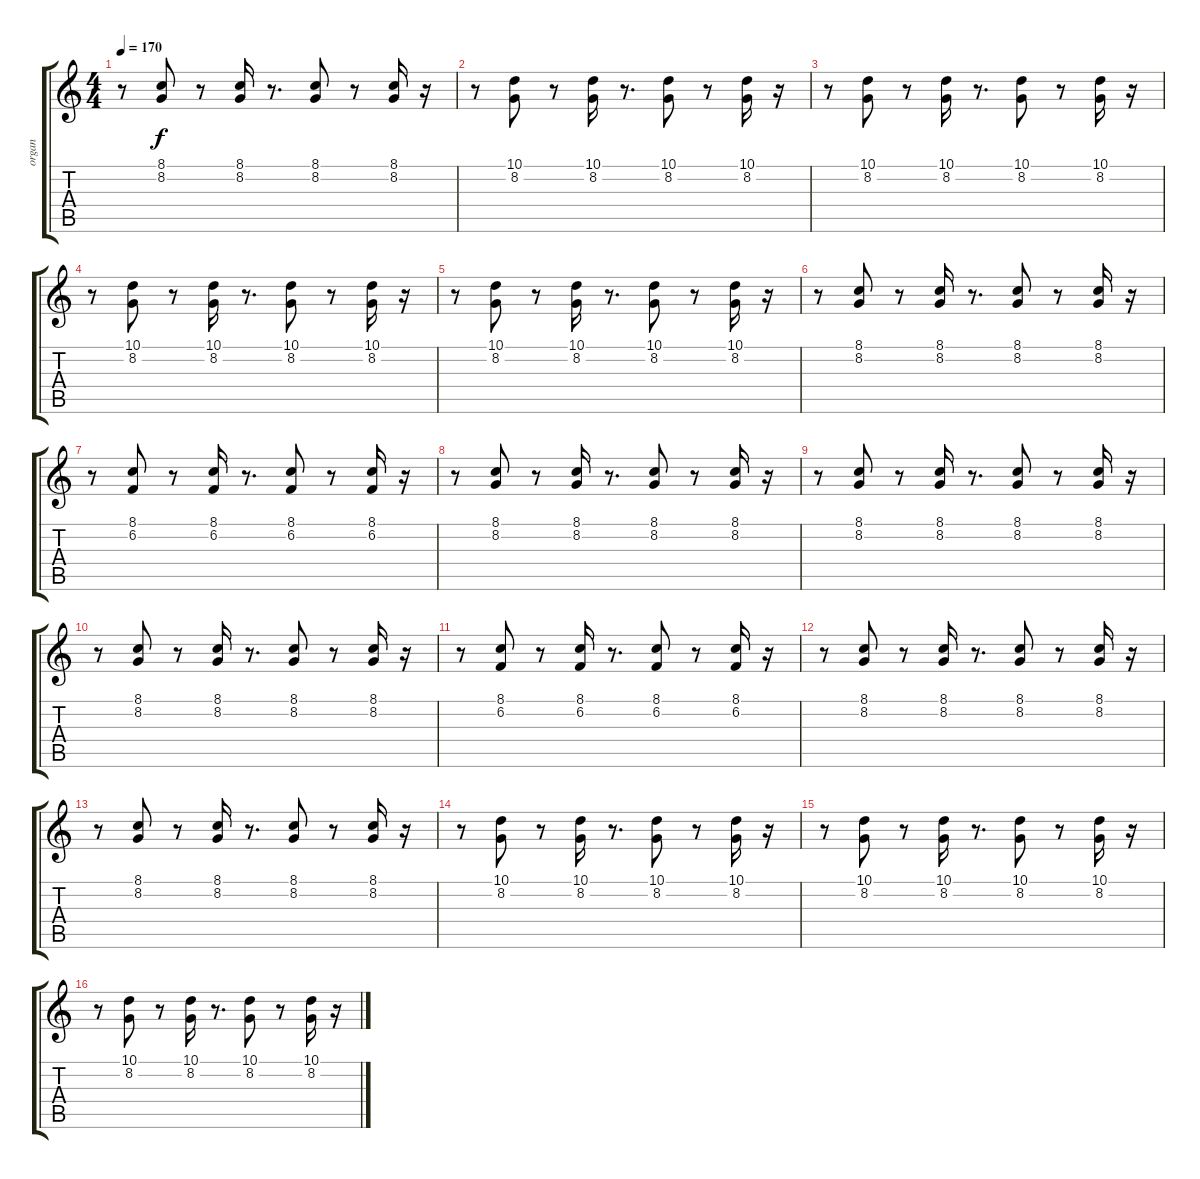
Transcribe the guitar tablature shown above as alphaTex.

\track ("organ" "organ") {instrument drawbarorgan}
\staff {score tabs}
\tuning (E4 B3 G3 D3 A2 E2) {hide}
\ts (4 4)
\tempo 170
\clef g2
\ks c
r.8{dy f} (8.1 8.2).8 r.8 (8.1 8.2).16 r.8{d} (8.1 8.2).8 r.8 (8.1 8.2).16 r.16 |
r.8 (10.1 8.2).8 r.8 (10.1 8.2).16 r.8{d} (10.1 8.2).8 r.8 (10.1 8.2).16 r.16 |
r.8 (10.1 8.2).8 r.8 (10.1 8.2).16 r.8{d} (10.1 8.2).8 r.8 (10.1 8.2).16 r.16 |
r.8 (10.1 8.2).8 r.8 (10.1 8.2).16 r.8{d} (10.1 8.2).8 r.8 (10.1 8.2).16 r.16 |
r.8 (10.1 8.2).8 r.8 (10.1 8.2).16 r.8{d} (10.1 8.2).8 r.8 (10.1 8.2).16 r.16 |
r.8 (8.1 8.2).8 r.8 (8.1 8.2).16 r.8{d} (8.1 8.2).8 r.8 (8.1 8.2).16 r.16 |
r.8 (8.1 6.2).8 r.8 (8.1 6.2).16 r.8{d} (8.1 6.2).8 r.8 (8.1 6.2).16 r.16 |
r.8 (8.1 8.2).8 r.8 (8.1 8.2).16 r.8{d} (8.1 8.2).8 r.8 (8.1 8.2).16 r.16 |
r.8 (8.1 8.2).8 r.8 (8.1 8.2).16 r.8{d} (8.1 8.2).8 r.8 (8.1 8.2).16 r.16 |
r.8 (8.1 8.2).8 r.8 (8.1 8.2).16 r.8{d} (8.1 8.2).8 r.8 (8.1 8.2).16 r.16 |
r.8 (8.1 6.2).8 r.8 (8.1 6.2).16 r.8{d} (8.1 6.2).8 r.8 (8.1 6.2).16 r.16 |
r.8 (8.1 8.2).8 r.8 (8.1 8.2).16 r.8{d} (8.1 8.2).8 r.8 (8.1 8.2).16 r.16 |
r.8 (8.1 8.2).8 r.8 (8.1 8.2).16 r.8{d} (8.1 8.2).8 r.8 (8.1 8.2).16 r.16 |
r.8 (10.1 8.2).8 r.8 (10.1 8.2).16 r.8{d} (10.1 8.2).8 r.8 (10.1 8.2).16 r.16 |
r.8 (10.1 8.2).8 r.8 (10.1 8.2).16 r.8{d} (10.1 8.2).8 r.8 (10.1 8.2).16 r.16 |
r.8 (10.1 8.2).8 r.8 (10.1 8.2).16 r.8{d} (10.1 8.2).8 r.8 (10.1 8.2).16 r.16
